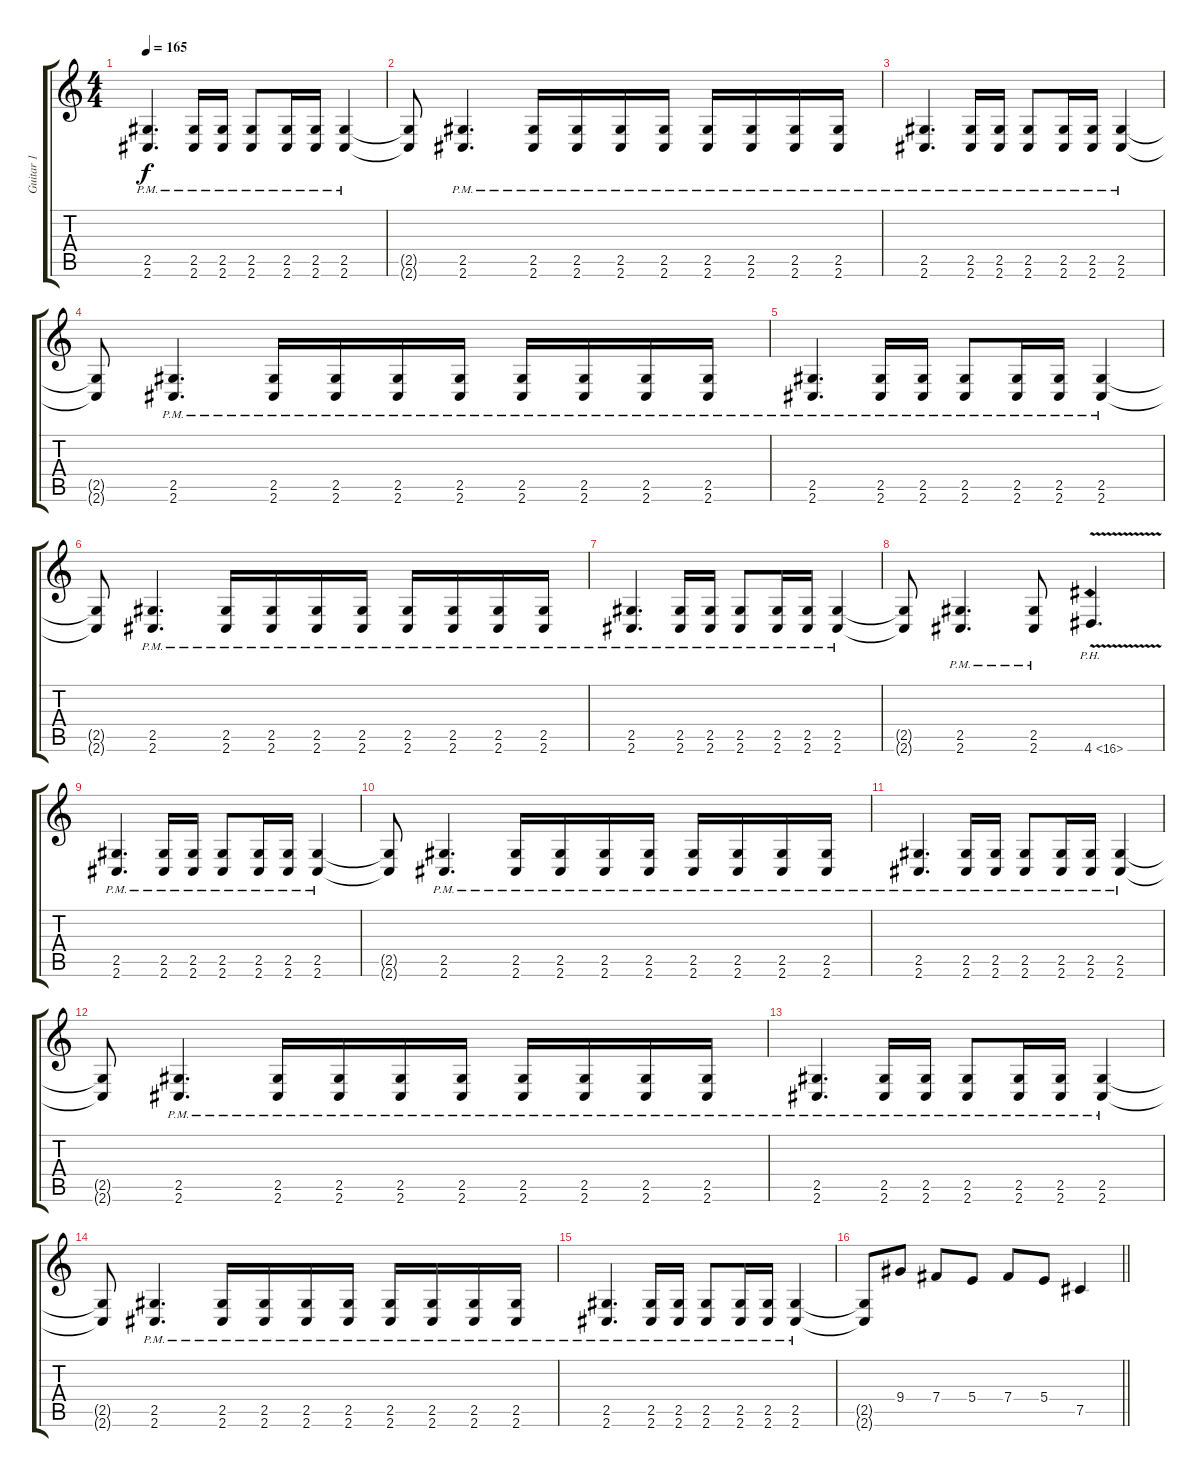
\track ("Guitar 1" "Guitar 1") {instrument distortionguitar}
\staff {score tabs}
\tuning (Db4 Ab3 E3 B2 Gb2 B1) {hide}
\ts (4 4)
\tempo 165
\clef g2
\ks c
(2.5{pm} 2.6{pm}).4{d dy f} (2.5{pm} 2.6{pm}).16 (2.5{pm} 2.6{pm}).16 (2.5{pm} 2.6{pm}).8 (2.5{pm} 2.6{pm}).16 (2.5{pm} 2.6{pm}).16 (2.5{pm} 2.6{pm}).4 |
(2.5{t} 2.6{t}).8 (2.5{pm} 2.6{pm}).4{d} (2.5{pm} 2.6{pm}).16 (2.5{pm} 2.6{pm}).16 (2.5{pm} 2.6{pm}).16 (2.5{pm} 2.6{pm}).16 (2.5{pm} 2.6{pm}).16 (2.5{pm} 2.6{pm}).16 (2.5{pm} 2.6{pm}).16 (2.5{pm} 2.6{pm}).16 |
(2.5{pm} 2.6{pm}).4{d} (2.5{pm} 2.6{pm}).16 (2.5{pm} 2.6{pm}).16 (2.5{pm} 2.6{pm}).8 (2.5{pm} 2.6{pm}).16 (2.5{pm} 2.6{pm}).16 (2.5{pm} 2.6{pm}).4 |
(2.5{t} 2.6{t}).8 (2.5{pm} 2.6{pm}).4{d} (2.5{pm} 2.6{pm}).16 (2.5{pm} 2.6{pm}).16 (2.5{pm} 2.6{pm}).16 (2.5{pm} 2.6{pm}).16 (2.5{pm} 2.6{pm}).16 (2.5{pm} 2.6{pm}).16 (2.5{pm} 2.6{pm}).16 (2.5{pm} 2.6{pm}).16 |
(2.5{pm} 2.6{pm}).4{d} (2.5{pm} 2.6{pm}).16 (2.5{pm} 2.6{pm}).16 (2.5{pm} 2.6{pm}).8 (2.5{pm} 2.6{pm}).16 (2.5{pm} 2.6{pm}).16 (2.5{pm} 2.6{pm}).4 |
(2.5{t} 2.6{t}).8 (2.5{pm} 2.6{pm}).4{d} (2.5{pm} 2.6{pm}).16 (2.5{pm} 2.6{pm}).16 (2.5{pm} 2.6{pm}).16 (2.5{pm} 2.6{pm}).16 (2.5{pm} 2.6{pm}).16 (2.5{pm} 2.6{pm}).16 (2.5{pm} 2.6{pm}).16 (2.5{pm} 2.6{pm}).16 |
(2.5{pm} 2.6{pm}).4{d} (2.5{pm} 2.6{pm}).16 (2.5{pm} 2.6{pm}).16 (2.5{pm} 2.6{pm}).8 (2.5{pm} 2.6{pm}).16 (2.5{pm} 2.6{pm}).16 (2.5{pm} 2.6{pm}).4 |
(2.5{t} 2.6{t}).8 (2.5{pm} 2.6{pm}).4{d} (2.5{pm} 2.6{pm}).8 4.6{ph 12 v}.4{d} |
(2.5{pm} 2.6{pm}).4{d} (2.5{pm} 2.6{pm}).16 (2.5{pm} 2.6{pm}).16 (2.5{pm} 2.6{pm}).8 (2.5{pm} 2.6{pm}).16 (2.5{pm} 2.6{pm}).16 (2.5{pm} 2.6{pm}).4 |
(2.5{t} 2.6{t}).8 (2.5{pm} 2.6{pm}).4{d} (2.5{pm} 2.6{pm}).16 (2.5{pm} 2.6{pm}).16 (2.5{pm} 2.6{pm}).16 (2.5{pm} 2.6{pm}).16 (2.5{pm} 2.6{pm}).16 (2.5{pm} 2.6{pm}).16 (2.5{pm} 2.6{pm}).16 (2.5{pm} 2.6{pm}).16 |
(2.5{pm} 2.6{pm}).4{d} (2.5{pm} 2.6{pm}).16 (2.5{pm} 2.6{pm}).16 (2.5{pm} 2.6{pm}).8 (2.5{pm} 2.6{pm}).16 (2.5{pm} 2.6{pm}).16 (2.5{pm} 2.6{pm}).4 |
(2.5{t} 2.6{t}).8 (2.5{pm} 2.6{pm}).4{d} (2.5{pm} 2.6{pm}).16 (2.5{pm} 2.6{pm}).16 (2.5{pm} 2.6{pm}).16 (2.5{pm} 2.6{pm}).16 (2.5{pm} 2.6{pm}).16 (2.5{pm} 2.6{pm}).16 (2.5{pm} 2.6{pm}).16 (2.5{pm} 2.6{pm}).16 |
(2.5{pm} 2.6{pm}).4{d} (2.5{pm} 2.6{pm}).16 (2.5{pm} 2.6{pm}).16 (2.5{pm} 2.6{pm}).8 (2.5{pm} 2.6{pm}).16 (2.5{pm} 2.6{pm}).16 (2.5{pm} 2.6{pm}).4 |
(2.5{t} 2.6{t}).8 (2.5{pm} 2.6{pm}).4{d} (2.5{pm} 2.6{pm}).16 (2.5{pm} 2.6{pm}).16 (2.5{pm} 2.6{pm}).16 (2.5{pm} 2.6{pm}).16 (2.5{pm} 2.6{pm}).16 (2.5{pm} 2.6{pm}).16 (2.5{pm} 2.6{pm}).16 (2.5{pm} 2.6{pm}).16 |
(2.5{pm} 2.6{pm}).4{d} (2.5{pm} 2.6{pm}).16 (2.5{pm} 2.6{pm}).16 (2.5{pm} 2.6{pm}).8 (2.5{pm} 2.6{pm}).16 (2.5{pm} 2.6{pm}).16 (2.5{pm} 2.6{pm}).4 |
\barLineRight lightlight
(2.5{t} 2.6{t}).8 9.4.8 7.4.8 5.4.8 7.4.8 5.4.8 7.5.4
